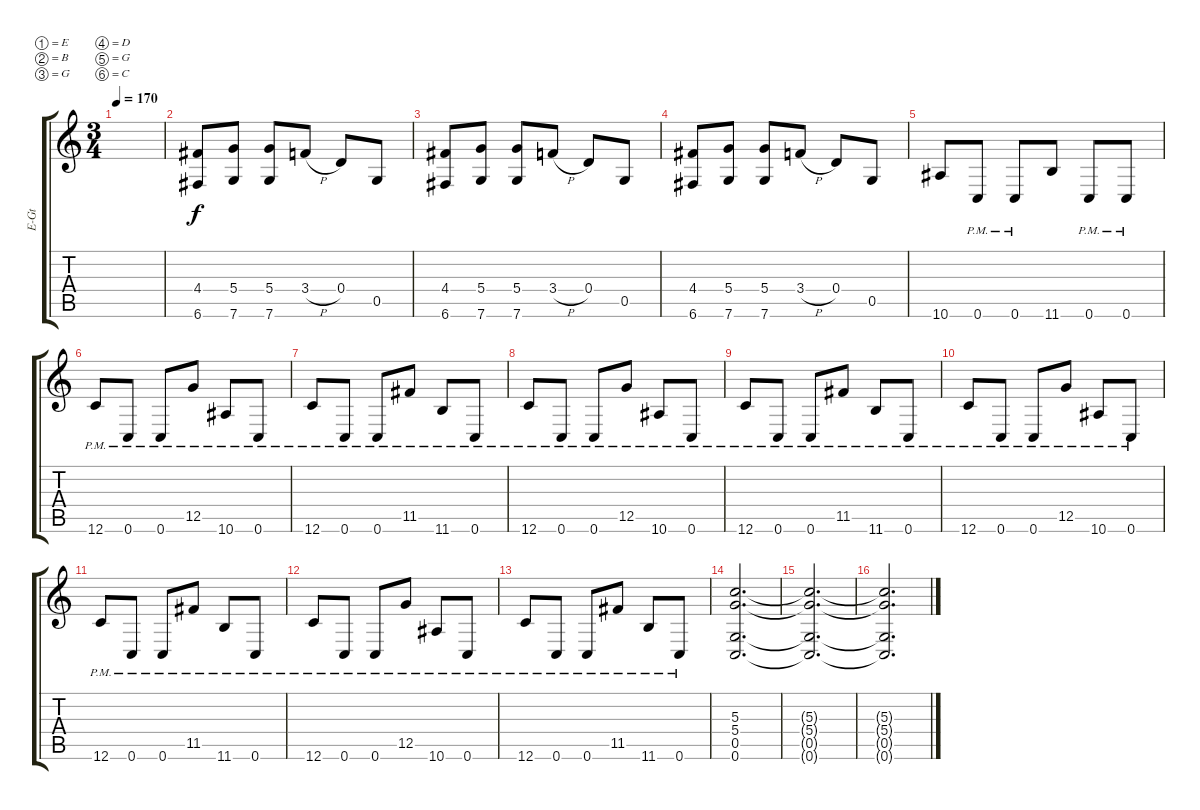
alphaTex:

\bracketExtendMode groupsimilarinstruments
\otherSystemsTrackNameOrientation horizontal
\track ("Electric Guitar 1" "E-Gt") {instrument distortionguitar}
\staff {score tabs}
\tuning (E4 B3 G3 D3 G2 C2)
\ts (3 4)
\tempo 170
\clef g2
\ks c
|
(6.6{acc #} 4.4{acc #}).8{beam Up} (7.6 5.4).8{beam Up} (7.6 5.4).8{beam Up} 3.4{h}.8{beam Up} 0.4.8{beam Up} 0.5.8{beam Up} |
(6.6{acc #} 4.4{acc #}).8{beam Up} (7.6 5.4).8{beam Up} (7.6 5.4).8{beam Up} 3.4{h}.8{beam Up} 0.4.8{beam Up} 0.5.8{beam Up} |
(6.6{acc #} 4.4{acc #}).8{beam Up} (7.6 5.4).8{beam Up} (7.6 5.4).8{beam Up} 3.4{h}.8{beam Up} 0.4.8{beam Up} 0.5.8{beam Up} |
10.6{acc #}.8{beam Up} 0.6{pm}.8{beam Up} 0.6{pm}.8{beam Up} 11.6.8{beam Up} 0.6{pm}.8{beam Up} 0.6{pm}.8{beam Up} |
12.6{pm}.8{beam Up} 0.6{pm}.8{beam Up} 0.6{pm}.8{beam Up} 12.5{pm}.8{beam Up} 10.6{pm acc #}.8{beam Up} 0.6{pm}.8{beam Up} |
12.6{pm}.8{beam Up} 0.6{pm}.8{beam Up} 0.6{pm}.8{beam Up} 11.5{pm acc #}.8{beam Up} 11.6{pm}.8{beam Up} 0.6{pm}.8{beam Up} |
12.6{pm}.8{beam Up} 0.6{pm}.8{beam Up} 0.6{pm}.8{beam Up} 12.5{pm}.8{beam Up} 10.6{pm acc #}.8{beam Up} 0.6{pm}.8{beam Up} |
12.6{pm}.8{beam Up} 0.6{pm}.8{beam Up} 0.6{pm}.8{beam Up} 11.5{pm acc #}.8{beam Up} 11.6{pm}.8{beam Up} 0.6{pm}.8{beam Up} |
12.6{pm}.8{beam Up} 0.6{pm}.8{beam Up} 0.6{pm}.8{beam Up} 12.5{pm}.8{beam Up} 10.6{pm acc #}.8{beam Up} 0.6{pm}.8{beam Up} |
12.6{pm}.8{beam Up} 0.6{pm}.8{beam Up} 0.6{pm}.8{beam Up} 11.5{pm acc #}.8{beam Up} 11.6{pm}.8{beam Up} 0.6{pm}.8{beam Up} |
12.6{pm}.8{beam Up} 0.6{pm}.8{beam Up} 0.6{pm}.8{beam Up} 12.5{pm}.8{beam Up} 10.6{pm acc #}.8{beam Up} 0.6{pm}.8{beam Up} |
12.6{pm}.8{beam Up} 0.6{pm}.8{beam Up} 0.6{pm}.8{beam Up} 11.5{pm acc #}.8{beam Up} 11.6{pm}.8{beam Up} 0.6{pm}.8{beam Up} |
(0.6 0.5 5.4 5.3).2{d beam Up} |
(0.6{t} 0.5{t} 5.4{t} 5.3{t}).2{d beam Up} |
(5.3{t} 5.4{t} 0.5{t} 0.6{t}).2{d beam Up}
